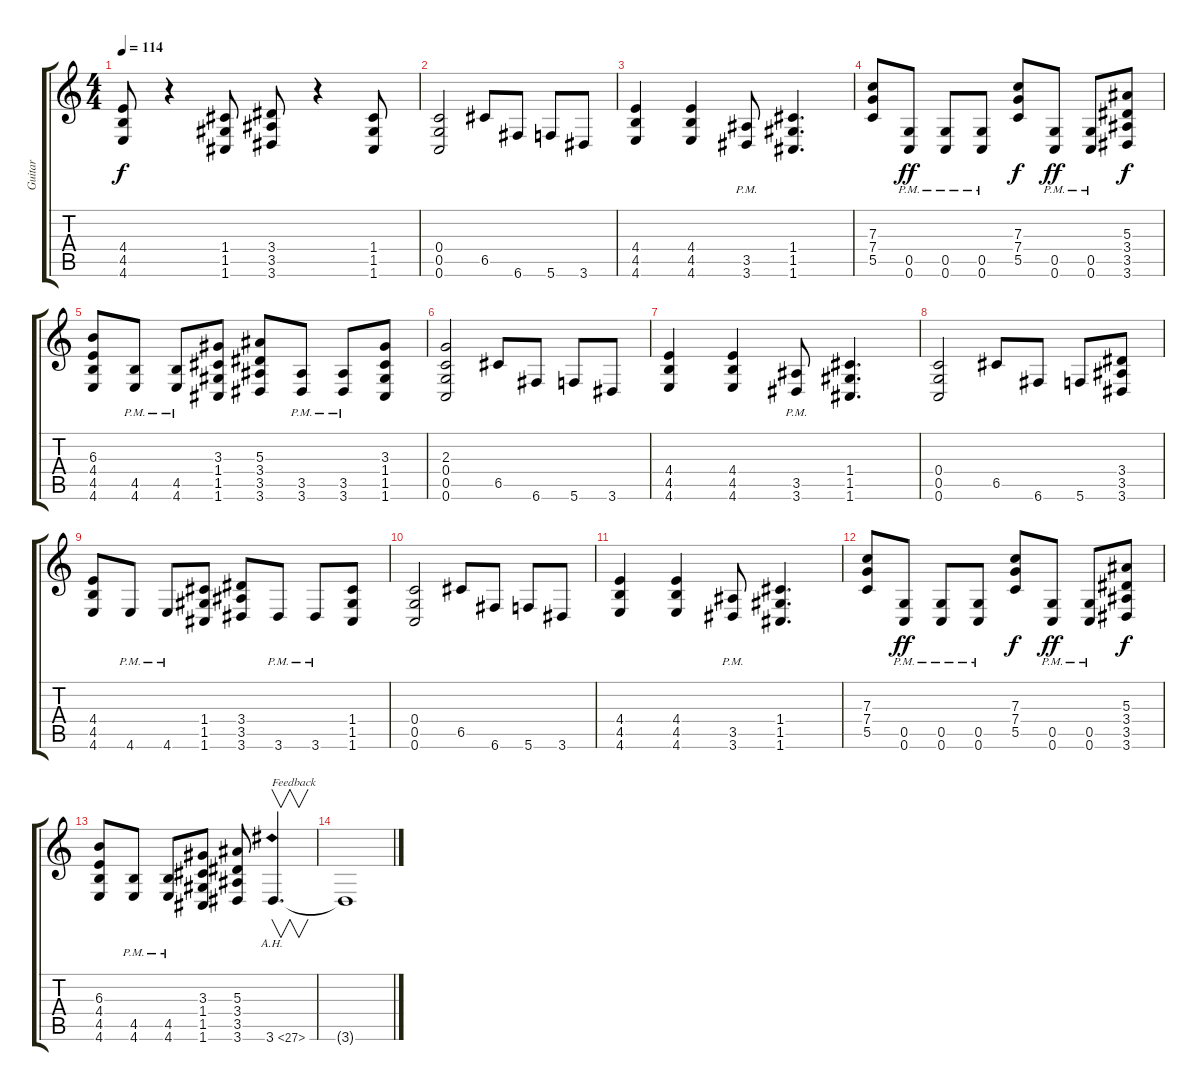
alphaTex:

\track ("Guitar" "Guitar") {instrument distortionguitar}
\staff {score tabs}
\tuning (D4 A3 F3 C3 G2 C2) {hide}
\ts (4 4)
\tempo 114
\clef g2
\ks c
(4.4 4.5 4.6).8{dy f} r.4 (1.4 1.5 1.6).8 (3.4 3.5 3.6).8 r.4 (1.4 1.5 1.6).8 |
(0.4 0.5 0.6).2 6.5.8 6.6.8 5.6.8 3.6.8 |
(4.4 4.5 4.6).4 (4.4 4.5 4.6).4 (3.5{pm} 3.6{pm}).8 (1.4 1.5 1.6).4{d} |
(7.3 7.4 5.5).8 (0.5{pm} 0.6{pm}).8{dy ff} (0.5{pm} 0.6{pm}).8 (0.5{pm} 0.6{pm}).8 (7.3 7.4 5.5).8{dy f} (0.5{pm} 0.6{pm}).8{dy ff} (0.5{pm} 0.6{pm}).8 (5.3 3.4 3.5 3.6).8{dy f} |
(6.3 4.4 4.5 4.6).8 (4.5{pm} 4.6{pm}).8 (4.5{pm} 4.6{pm}).8 (3.3 1.4 1.5 1.6).8 (5.3 3.4 3.5 3.6).8 (3.5{pm} 3.6{pm}).8 (3.5{pm} 3.6{pm}).8 (3.3 1.4 1.5 1.6).8 |
(2.3 0.4 0.5 0.6).2 6.5.8 6.6.8 5.6.8 3.6.8 |
(4.4 4.5 4.6).4 (4.4 4.5 4.6).4 (3.5{pm} 3.6{pm}).8 (1.4 1.5 1.6).4{d} |
(0.4 0.5 0.6).2 6.5.8 6.6.8 5.6.8 (3.4 3.5 3.6).8 |
(4.4 4.5 4.6).8 4.6{pm}.8 4.6{pm}.8 (1.4 1.5 1.6).8 (3.4 3.5 3.6).8 3.6{pm}.8 3.6{pm}.8 (1.4 1.5 1.6).8 |
(0.4 0.5 0.6).2 6.5.8 6.6.8 5.6.8 3.6.8 |
(4.4 4.5 4.6).4 (4.4 4.5 4.6).4 (3.5{pm} 3.6{pm}).8 (1.4 1.5 1.6).4{d} |
(7.3 7.4 5.5).8 (0.5{pm} 0.6{pm}).8{dy ff} (0.5{pm} 0.6{pm}).8 (0.5{pm} 0.6{pm}).8 (7.3 7.4 5.5).8{dy f} (0.5{pm} 0.6{pm}).8{dy ff} (0.5{pm} 0.6{pm}).8 (5.3 3.4 3.5 3.6).8{dy f} |
(6.3 4.4 4.5 4.6).8 (4.5{pm} 4.6{pm}).8 (4.5{pm} 4.6{pm}).8 (3.3 1.4 1.5 1.6).8 (5.3 3.4 3.5 3.6).8 3.6{ah 24}.4{v d txt "Feedback"} |
3.6{t}.1
